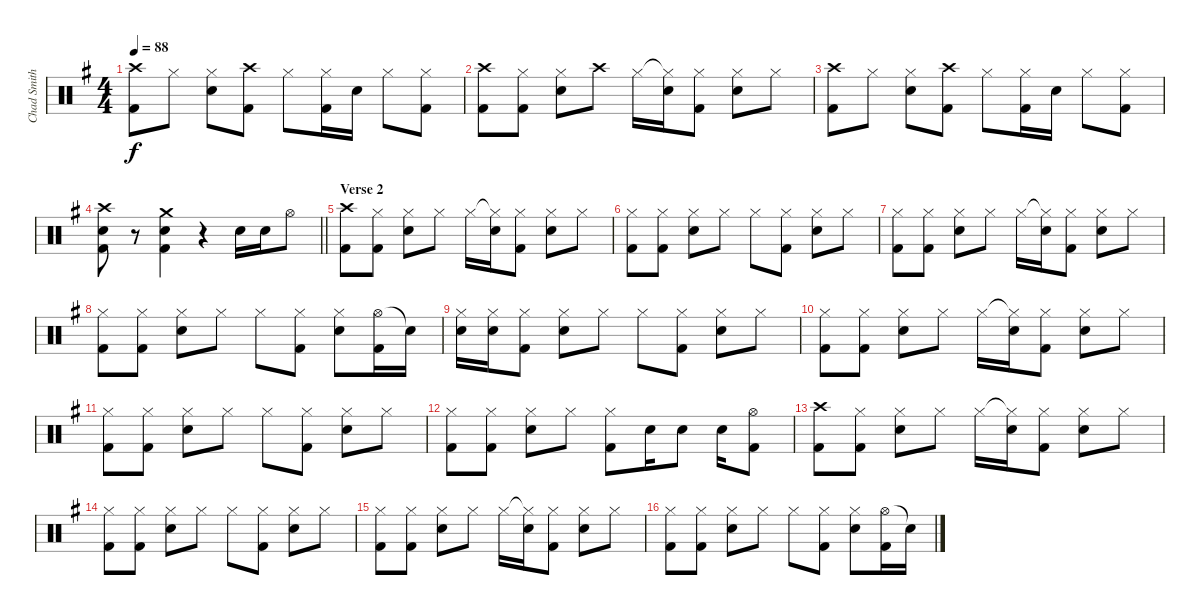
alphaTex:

\track ("Chad Smith (Drums)" "Chad Smith") {instrument percussion}
\staff {score}
\articulation defaults
\ts (4 4)
\tempo 88
\clef neutral
\ks g
("Crash high (hit)" "Kick (hit) 2").8{dy f} "Hi-Hat (closed)".8 ("Hi-Hat (closed)" "Snare (hit) 2").8 ("Crash high (hit)" "Kick (hit) 2").8 "Hi-Hat (closed)".8 ("Hi-Hat (closed)" "Kick (hit) 2").16 "Snare (hit) 2".16 "Hi-Hat (closed)".8 ("Hi-Hat (closed)" "Kick (hit) 2").8 |
("Crash high (hit)" "Kick (hit) 2").8 ("Hi-Hat (closed)" "Kick (hit) 2").8 ("Hi-Hat (closed)" "Snare (hit) 2").8 "Crash high (hit)".8 "Hi-Hat (closed)".16 ("Hi-Hat (closed)"{t} "Snare (hit) 2").16 ("Hi-Hat (closed)" "Kick (hit) 2").8 ("Hi-Hat (closed)" "Snare (hit) 2").8 "Hi-Hat (closed)".8 |
("Crash high (hit)" "Kick (hit) 2").8 "Hi-Hat (closed)".8 ("Hi-Hat (closed)" "Snare (hit) 2").8 ("Crash high (hit)" "Kick (hit) 2").8 "Hi-Hat (closed)".8 ("Hi-Hat (closed)" "Kick (hit) 2").16 "Snare (hit) 2".16 "Hi-Hat (closed)".8 ("Hi-Hat (closed)" "Kick (hit) 2").8 |
\barLineRight lightlight
("Crash high (hit)" "Snare (hit) 2" "Kick (hit) 2").8 r.8 ("Crash medium (hit)" "Snare (hit) 2" "Kick (hit) 2").4 r.4 "Snare (hit) 2".16 "Snare (hit) 2".16 "Hi-Hat (open)".8 |
\section ("" "Verse 2")
("Crash high (hit)" "Kick (hit) 2").8 ("Hi-Hat (closed)" "Kick (hit) 2").8 ("Hi-Hat (closed)" "Snare (hit) 2").8 "Hi-Hat (closed)".8 "Hi-Hat (closed)".16 ("Hi-Hat (closed)"{t} "Snare (hit) 2").16 ("Hi-Hat (closed)" "Kick (hit) 2").8 ("Hi-Hat (closed)" "Snare (hit) 2").8 "Hi-Hat (closed)".8 |
("Hi-Hat (closed)" "Kick (hit) 2").8 ("Hi-Hat (closed)" "Kick (hit) 2").8 ("Hi-Hat (closed)" "Snare (hit) 2").8 "Hi-Hat (closed)".8 "Hi-Hat (closed)".8 ("Hi-Hat (closed)" "Kick (hit) 2").8 ("Hi-Hat (closed)" "Snare (hit) 2").8 "Hi-Hat (closed)".8 |
("Hi-Hat (closed)" "Kick (hit) 2").8 ("Hi-Hat (closed)" "Kick (hit) 2").8 ("Hi-Hat (closed)" "Snare (hit) 2").8 "Hi-Hat (closed)".8 "Hi-Hat (closed)".16 ("Hi-Hat (closed)"{t} "Snare (hit) 2").16 ("Hi-Hat (closed)" "Kick (hit) 2").8 ("Hi-Hat (closed)" "Snare (hit) 2").8 "Hi-Hat (closed)".8 |
("Hi-Hat (closed)" "Kick (hit) 2").8 ("Hi-Hat (closed)" "Kick (hit) 2").8 ("Hi-Hat (closed)" "Snare (hit) 2").8 "Hi-Hat (closed)".8 "Hi-Hat (closed)".8 ("Hi-Hat (closed)" "Kick (hit) 2").8 ("Hi-Hat (closed)" "Snare (hit) 2").8 ("Hi-Hat (open)" "Kick (hit) 2").16 "Snare (hit)"{t}.16 |
("Hi-Hat (closed)" "Snare (hit) 2").16 ("Hi-Hat (closed)" "Snare (hit) 2").16 ("Hi-Hat (closed)" "Kick (hit) 2").8 ("Hi-Hat (closed)" "Snare (hit) 2").8 "Hi-Hat (closed)".8 "Hi-Hat (closed)".8 ("Hi-Hat (closed)" "Kick (hit) 2").8 ("Hi-Hat (closed)" "Snare (hit) 2").8 "Hi-Hat (closed)".8 |
("Hi-Hat (closed)" "Kick (hit) 2").8 ("Hi-Hat (closed)" "Kick (hit) 2").8 ("Hi-Hat (closed)" "Snare (hit) 2").8 "Hi-Hat (closed)".8 "Hi-Hat (closed)".16 ("Hi-Hat (closed)"{t} "Snare (hit) 2").16 ("Hi-Hat (closed)" "Kick (hit) 2").8 ("Hi-Hat (closed)" "Snare (hit) 2").8 "Hi-Hat (closed)".8 |
("Hi-Hat (closed)" "Kick (hit) 2").8 ("Hi-Hat (closed)" "Kick (hit) 2").8 ("Hi-Hat (closed)" "Snare (hit) 2").8 "Hi-Hat (closed)".8 "Hi-Hat (closed)".8 ("Hi-Hat (closed)" "Kick (hit) 2").8 ("Hi-Hat (closed)" "Snare (hit) 2").8 "Hi-Hat (closed)".8 |
("Hi-Hat (closed)" "Kick (hit) 2").8 ("Hi-Hat (closed)" "Kick (hit) 2").8 ("Hi-Hat (closed)" "Snare (hit) 2").8 "Hi-Hat (closed)".8 ("Hi-Hat (closed)" "Kick (hit) 2").8 "Snare (hit) 2".16 "Snare (hit) 2".8 "Snare (hit) 2".16 ("Hi-Hat (open)" "Kick (hit) 2").8 |
("Crash high (hit)" "Kick (hit) 2").8 ("Hi-Hat (closed)" "Kick (hit) 2").8 ("Hi-Hat (closed)" "Snare (hit) 2").8 "Hi-Hat (closed)".8 "Hi-Hat (closed)".16 ("Hi-Hat (closed)"{t} "Snare (hit) 2").16 ("Hi-Hat (closed)" "Kick (hit) 2").8 ("Hi-Hat (closed)" "Snare (hit) 2").8 "Hi-Hat (closed)".8 |
("Hi-Hat (closed)" "Kick (hit) 2").8 ("Hi-Hat (closed)" "Kick (hit) 2").8 ("Hi-Hat (closed)" "Snare (hit) 2").8 "Hi-Hat (closed)".8 "Hi-Hat (closed)".8 ("Hi-Hat (closed)" "Kick (hit) 2").8 ("Hi-Hat (closed)" "Snare (hit) 2").8 "Hi-Hat (closed)".8 |
("Hi-Hat (closed)" "Kick (hit) 2").8 ("Hi-Hat (closed)" "Kick (hit) 2").8 ("Hi-Hat (closed)" "Snare (hit) 2").8 "Hi-Hat (closed)".8 "Hi-Hat (closed)".16 ("Hi-Hat (closed)"{t} "Snare (hit) 2").16 ("Hi-Hat (closed)" "Kick (hit) 2").8 ("Hi-Hat (closed)" "Snare (hit) 2").8 "Hi-Hat (closed)".8 |
("Hi-Hat (closed)" "Kick (hit) 2").8 ("Hi-Hat (closed)" "Kick (hit) 2").8 ("Hi-Hat (closed)" "Snare (hit) 2").8 "Hi-Hat (closed)".8 "Hi-Hat (closed)".8 ("Hi-Hat (closed)" "Kick (hit) 2").8 ("Hi-Hat (closed)" "Snare (hit) 2").8 ("Hi-Hat (open)" "Kick (hit) 2").16 "Snare (hit)"{t}.16
